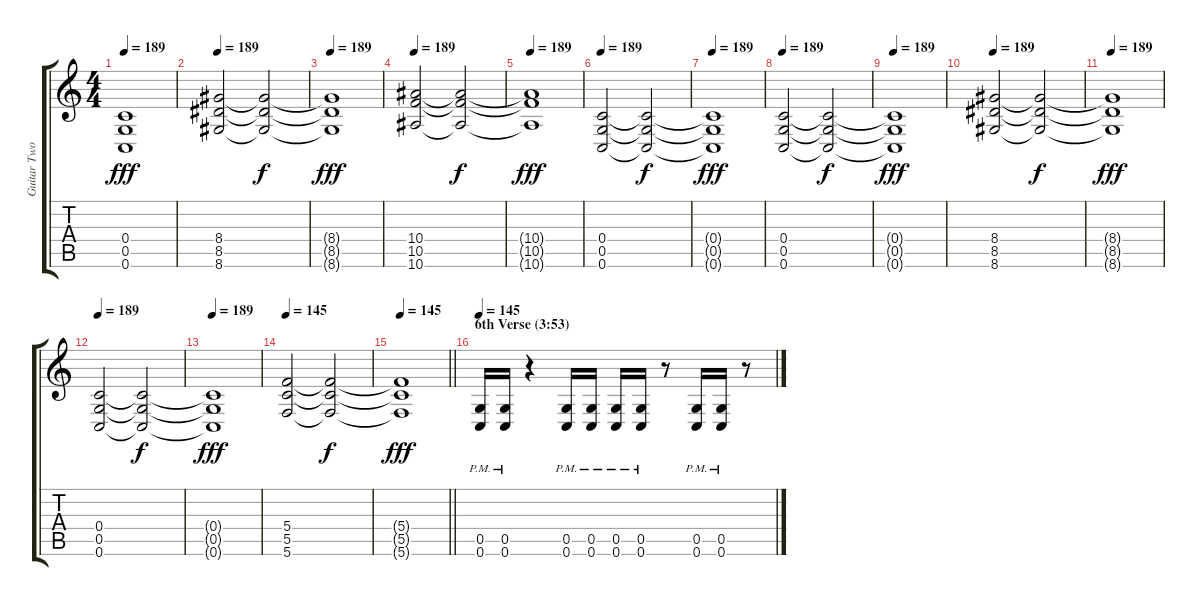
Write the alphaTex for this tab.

\track ("Guitar Two" "Guitar Two") {instrument overdrivenguitar}
\staff {score tabs}
\tuning (D4 A3 F3 C3 G2 C2) {hide}
\ts (4 4)
\tempo 189
\clef g2
\ks c
(0.4{t} 0.5{t} 0.6{t}).1{dy fff} |
\tempo 189
(8.4 8.5 8.6).2{volume 16} (8.4{t} 8.5{t} 8.6{t}).2{dy f volume 13} |
\tempo 189
(8.4{t} 8.5{t} 8.6{t}).1{dy fff} |
\tempo 189
(10.4 10.5 10.6).2{volume 16} (10.4{t} 10.5{t} 10.6{t}).2{dy f volume 13} |
\tempo 189
(10.4{t} 10.5{t} 10.6{t}).1{dy fff} |
\tempo 189
(0.4 0.5 0.6).2{volume 16} (0.4{t} 0.5{t} 0.6{t}).2{dy f volume 13} |
\tempo 189
(0.4{t} 0.5{t} 0.6{t}).1{dy fff} |
\tempo 189
(0.4 0.5 0.6).2{volume 16} (0.4{t} 0.5{t} 0.6{t}).2{dy f volume 13} |
\tempo 189
(0.4{t} 0.5{t} 0.6{t}).1{dy fff} |
\tempo 189
(8.4 8.5 8.6).2{volume 16} (8.4{t} 8.5{t} 8.6{t}).2{dy f volume 13} |
\tempo 189
(8.4{t} 8.5{t} 8.6{t}).1{dy fff} |
\tempo 189
(0.4 0.5 0.6).2{volume 16} (0.4{t} 0.5{t} 0.6{t}).2{dy f volume 13} |
\tempo 189
(0.4{t} 0.5{t} 0.6{t}).1{dy fff} |
\tempo 145
(5.4 5.5 5.6).2{volume 16} (5.4{t} 5.5{t} 5.6{t}).2{dy f volume 13} |
\tempo 145
\barLineRight lightlight
(5.4{t} 5.5{t} 5.6{t}).1{dy fff} |
\section ("" "6th Verse (3:53)")
\tempo 145
(0.5{pm} 0.6{pm}).16{volume 16} (0.5{pm} 0.6{pm}).16 r.4 (0.5{pm} 0.6{pm}).16 (0.5{pm} 0.6{pm}).16 (0.5{pm} 0.6{pm}).16 (0.5{pm} 0.6{pm}).16 r.8 (0.5{pm} 0.6{pm}).16 (0.5{pm} 0.6{pm}).16 r.8
